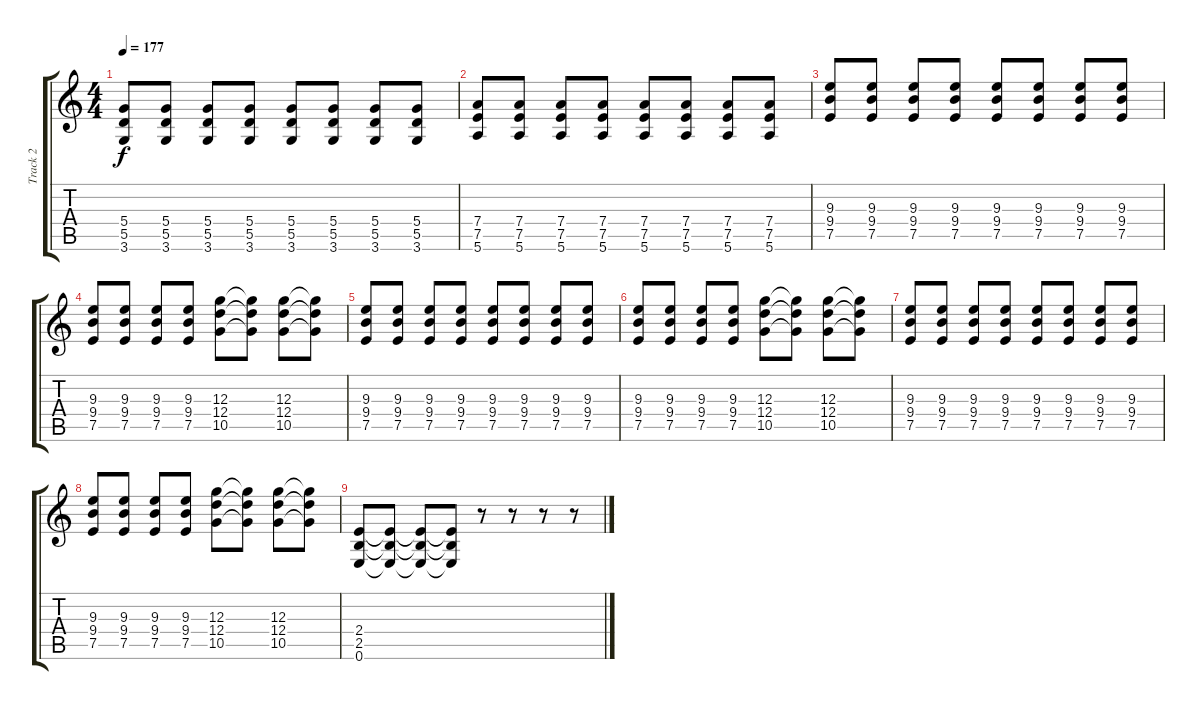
\track ("Track 2" "Track 2") {instrument distortionguitar}
\staff {score tabs}
\tuning (E4 B3 G3 D3 A2 E2) {hide}
\ts (4 4)
\tempo 177
\clef g2
\ks c
(5.4 5.5 3.6).8{dy f} (5.4 5.5 3.6).8 (5.4 5.5 3.6).8 (5.4 5.5 3.6).8 (5.4 5.5 3.6).8 (5.4 5.5 3.6).8 (5.4 5.5 3.6).8 (5.4 5.5 3.6).8 |
(7.4 7.5 5.6).8 (7.4 7.5 5.6).8 (7.4 7.5 5.6).8 (7.4 7.5 5.6).8 (7.4 7.5 5.6).8 (7.4 7.5 5.6).8 (7.4 7.5 5.6).8 (7.4 7.5 5.6).8 |
(9.3 9.4 7.5).8 (9.3 9.4 7.5).8 (9.3 9.4 7.5).8 (9.3 9.4 7.5).8 (9.3 9.4 7.5).8 (9.3 9.4 7.5).8 (9.3 9.4 7.5).8 (9.3 9.4 7.5).8 |
(9.3 9.4 7.5).8 (9.3 9.4 7.5).8 (9.3 9.4 7.5).8 (9.3 9.4 7.5).8 (12.3 12.4 10.5).8 (12.3{t} 12.4{t} 10.5{t}).8 (12.3 12.4 10.5).8 (12.3{t} 12.4{t} 10.5{t}).8 |
(9.3 9.4 7.5).8 (9.3 9.4 7.5).8 (9.3 9.4 7.5).8 (9.3 9.4 7.5).8 (9.3 9.4 7.5).8 (9.3 9.4 7.5).8 (9.3 9.4 7.5).8 (9.3 9.4 7.5).8 |
(9.3 9.4 7.5).8 (9.3 9.4 7.5).8 (9.3 9.4 7.5).8 (9.3 9.4 7.5).8 (12.3 12.4 10.5).8 (12.3{t} 12.4{t} 10.5{t}).8 (12.3 12.4 10.5).8 (12.3{t} 12.4{t} 10.5{t}).8 |
(9.3 9.4 7.5).8 (9.3 9.4 7.5).8 (9.3 9.4 7.5).8 (9.3 9.4 7.5).8 (9.3 9.4 7.5).8 (9.3 9.4 7.5).8 (9.3 9.4 7.5).8 (9.3 9.4 7.5).8 |
(9.3 9.4 7.5).8 (9.3 9.4 7.5).8 (9.3 9.4 7.5).8 (9.3 9.4 7.5).8 (12.3 12.4 10.5).8 (12.3{t} 12.4{t} 10.5{t}).8 (12.3 12.4 10.5).8 (12.3{t} 12.4{t} 10.5{t}).8 |
(2.4 2.5 0.6).8 (2.4{t} 2.5{t} 0.6{t}).8 (2.4{t} 2.5{t} 0.6{t}).8 (2.4{t} 2.5{t} 0.6{t}).8 r.8 r.8 r.8 r.8
